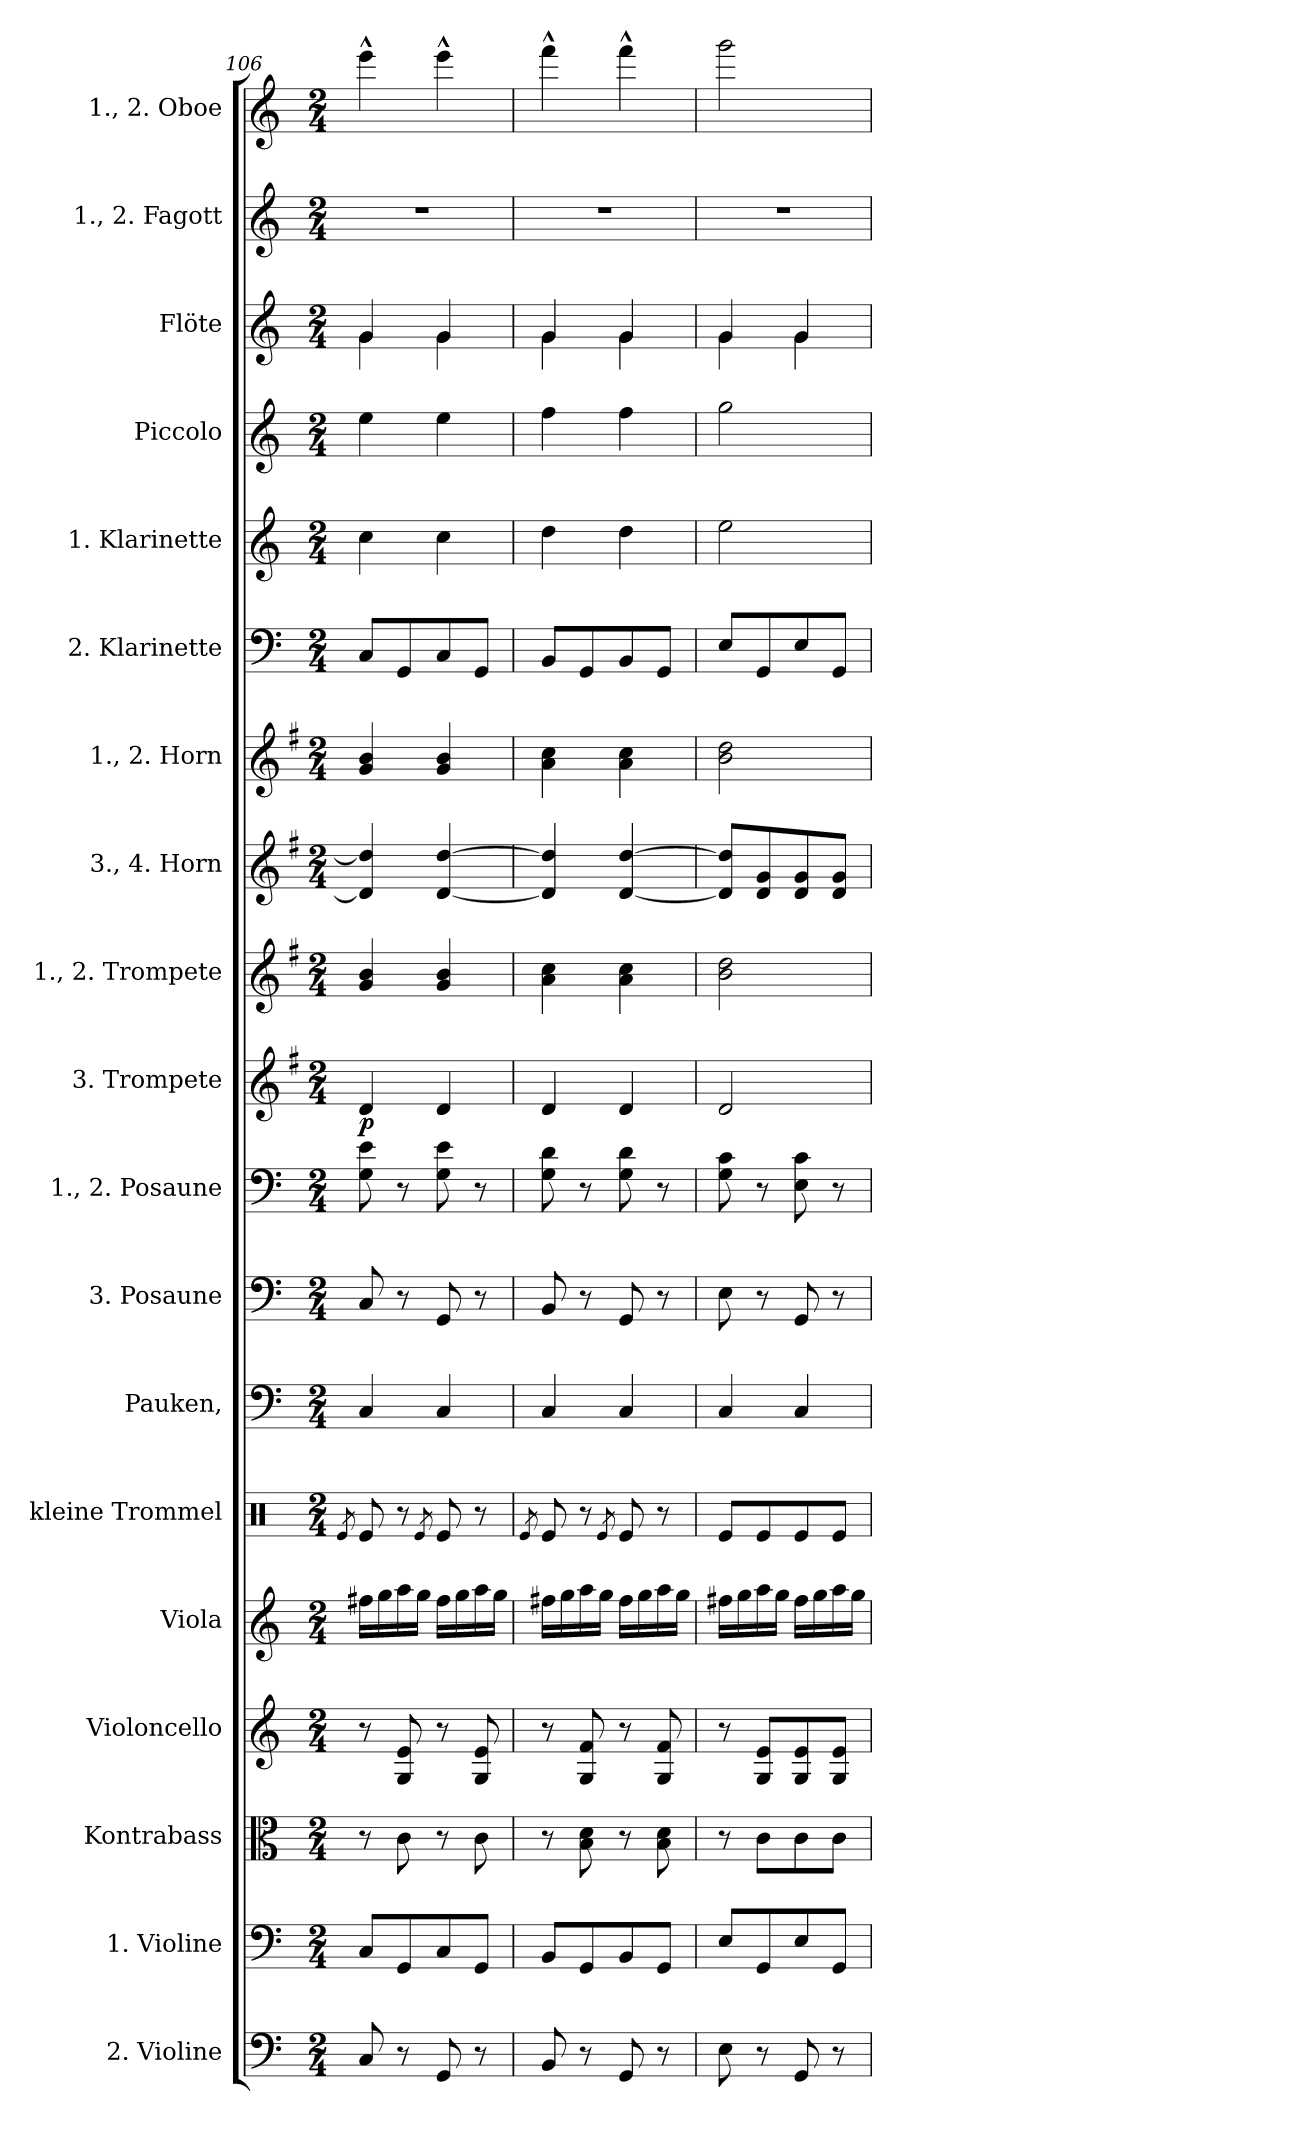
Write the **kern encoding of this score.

**kern	**dynam	**kern	**dynam	**kern	**dynam	**kern	**dynam	**kern	**dynam	**kern	**dynam	**kern	**dynam	**kern	**dynam	**kern	**dynam	**kern	**dynam	**kern	**dynam	**kern	**dynam	**kern	**dynam	**kern	**dynam	**kern	**dynam	**kern	**dynam	**kern	**dynam	**kern	**kern	**dynam
*part19	*part19	*part18	*part18	*part17	*part17	*part16	*part16	*part15	*part15	*part14	*part14	*part13	*part13	*part12	*part12	*part11	*part11	*part10	*part10	*part9	*part9	*part8	*part8	*part7	*part7	*part6	*part6	*part5	*part5	*part4	*part4	*part3	*part3	*part2	*part1	*part1
*staff19	*staff19	*staff18	*staff18	*staff17	*staff17	*staff16	*staff16	*staff15	*staff15	*staff14	*staff14	*staff13	*staff13	*staff12	*staff12	*staff11	*staff11	*staff10	*staff10	*staff9	*staff9	*staff8	*staff8	*staff7	*staff7	*staff6	*staff6	*staff5	*staff5	*staff4	*staff4	*staff3	*staff3	*staff2	*staff1	*staff1
*I"2. Violine	*	*I"1. Violine	*	*I"Kontrabass	*	*I"Violoncello	*	*I"Viola	*	*I"kleine Trommel	*	*I"Pauken,	*	*I"3. Posaune	*	*I"1., 2. Posaune	*	*I"3. Trompete	*	*I"1., 2. Trompete	*	*I"3., 4. Horn	*	*I"1., 2. Horn	*	*I"2. Klarinette	*	*I"1. Klarinette	*	*I"Piccolo	*	*I"Flöte	*	*I"1., 2. Fagott	*I"1., 2. Oboe	*
*I'2. Vl.	*	*I'1. Vl.	*	*I'Kb.	*	*I'Vc.	*	*I'Va.	*	*I'kl. Tr.	*	*I'Pk.,	*	*I'3. Pos.	*	*I'1., 2. Pos.	*	*I'3. Trp.	*	*I'1., 2. Trp.	*	*I'3., 4. Hr.	*	*I'1., 2.  Hr.	*	*I'2. Klar.	*	*I'1. Klar.	*	*I'Picc.	*	*I'Fl.	*	*I'1., 2. Fag.	*I'1., 2. Ob.	*
*clefF4	*	*clefF4	*	*clefC3	*	*clefG2	*	*clefG2	*	*clefX	*	*clefF4	*	*clefF4	*	*clefF4	*	*clefG2	*	*clefG2	*	*clefG2	*	*clefG2	*	*clefF4	*	*clefG2	*	*clefG2	*	*clefG2	*	*clefG2	*clefG2	*
*ITrd7c12	*	*	*	*	*	*	*	*	*	*	*	*	*	*	*	*	*	*ITrd-3c-5	*	*ITrd-3c-5	*	*ITrd4c7	*	*ITrd4c7	*	*	*	*ITrd1c2	*	*ITrd1c2	*	*	*	*ITrd-7c-12	*	*
*k[]	*	*k[]	*	*k[]	*	*k[]	*	*k[]	*	*k[]	*	*k[]	*	*k[]	*	*k[]	*	*k[]	*	*k[]	*	*k[]	*	*k[]	*	*k[]	*	*k[b-e-]	*	*k[b-e-]	*	*k[]	*	*k[]	*k[]	*
*M2/4	*	*M2/4	*	*M2/4	*	*M2/4	*	*M2/4	*	*M2/4	*	*M2/4	*	*M2/4	*	*M2/4	*	*M2/4	*	*M2/4	*	*M2/4	*	*M2/4	*	*M2/4	*	*M2/4	*	*M2/4	*	*M2/4	*	*M2/4	*M2/4	*
=106	=106	=106	=106	=106	=106	=106	=106	=106	=106	=106	=106	=106	=106	=106	=106	=106	=106	=106	=106	=106	=106	=106	=106	=106	=106	=106	=106	=106	=106	=106	=106	=106	=106	=106	=106	=106
.	.	.	.	.	.	.	.	.	.	8qRe/	.	.	.	.	.	.	.	.	.	.	.	.	.	.	.	.	.	.	.	.	.	.	.	.	.	.
*	*	*	*	*	*	*	*	*	*	*	*	*	*	*	*	*	*	*	*	*	*	*	*	*	*	*	*	*	*	*	*	*^	*	*	*	*
!	!LO:DY:b	!	!LO:DY:b	!	!LO:DY:b	!	!LO:DY:b	!	!LO:DY:b	!	!LO:DY:b	!	!LO:DY:b	!	!LO:DY:b	!	!LO:DY:b	!	!LO:DY:b	!	!LO:DY:b	!	!LO:DY:b	!	!LO:DY:b	!	!LO:DY:b	!	!LO:DY:b	!	!LO:DY:b	!	!	!LO:DY:a	!	!	!
!	!	!	!	!	!	!	!	!	!	!	!	!	!	!	!	!	!	!	!	!	!	!	!	!	!	!	!	!	!	!	!	!	!	!LO:DY:n=1:b	!	!	!LO:DY:b
*	*	*	*	*	*	*	*	*	*	*	*	*	*	*	*	*	*	*^	*	*	*	*	*	*	*	*	*	*	*	*	*	*	*	*	*	*	*
8CC/	cresc.	8C/L	cresc.	8r	cresc.	8r	cresc.	16ff#X\LL	cresc.	8Re/	cresc.	4C/	cresc.	8C/	cresc.	8G\ 8e\	cresc.	4g/	16ryy	p	4cc/ 4ee/	cresc.	4G]/ 4g]/	cresc.	4c/ 4e/	cresc.	8C/L	cresc.	4b-\	cresc.	4dd\	cresc.	4g/	4g\	cresc. cresc.	2r	4eee^^\	cresc.
!	!	!	!	!	!	!	!	!	!	!	!	!	!	!	!	!	!	!	!	!LO:DY:b	!	!	!	!	!	!	!	!	!	!	!	!	!	!	!	!	!	!
.	.	.	.	.	.	.	.	16gg\	.	.	.	.	.	.	.	.	.	.	4..ryy	cresc.	.	.	.	.	.	.	.	.	.	.	.	.	.	.	.	.	.	.
8r	.	8GG/	.	8c\	.	8G/ 8e/	.	16aa\	.	8r	.	.	.	8r	.	8r	.	.	.	.	.	.	.	.	.	.	8GG/	.	.	.	.	.	.	.	.	.	.	.
.	.	.	.	.	.	.	.	16gg\JJ	.	.	.	.	.	.	.	.	.	.	.	.	.	.	.	.	.	.	.	.	.	.	.	.	.	.	.	.	.	.
.	.	.	.	.	.	.	.	.	.	8qRe/	.	.	.	.	.	.	.	.	.	.	.	.	.	.	.	.	.	.	.	.	.	.	.	.	.	.	.	.
8GGG/	.	8C/	.	8r	.	8r	.	16ff#\LL	.	8Re/	.	4C/	.	8GG/	.	8G\ 8e\	.	4g/	.	.	4cc/ 4ee/	.	[4G/ [4g/	.	4c/ 4e/	.	8C/	.	4b-\	.	4dd\	.	4g/	4g\	.	.	4eee^^\	.
.	.	.	.	.	.	.	.	16gg\	.	.	.	.	.	.	.	.	.	.	.	.	.	.	.	.	.	.	.	.	.	.	.	.	.	.	.	.	.	.
8r	.	8GG/J	.	8c\	.	8G/ 8e/	.	16aa\	.	8r	.	.	.	8r	.	8r	.	.	.	.	.	.	.	.	.	.	8GG/J	.	.	.	.	.	.	.	.	.	.	.
.	.	.	.	.	.	.	.	16gg\JJ	.	.	.	.	.	.	.	.	.	.	.	.	.	.	.	.	.	.	.	.	.	.	.	.	.	.	.	.	.	.
*	*	*	*	*	*	*	*	*	*	*	*	*	*	*	*	*	*	*v	*v	*	*	*	*	*	*	*	*	*	*	*	*	*	*	*	*	*	*	*
=107	=107	=107	=107	=107	=107	=107	=107	=107	=107	=107	=107	=107	=107	=107	=107	=107	=107	=107	=107	=107	=107	=107	=107	=107	=107	=107	=107	=107	=107	=107	=107	=107	=107	=107	=107	=107	=107
.	.	.	.	.	.	.	.	.	.	8qRe/	.	.	.	.	.	.	.	.	.	.	.	.	.	.	.	.	.	.	.	.	.	.	.	.	.	.	.
8BBB/	.	8BB/L	.	8r	.	8r	.	16ff#X\LL	.	8Re/	.	4C/	.	8BB/	.	8G\ 8d\	.	4g/	.	4dd\ 4ff\	.	4G]/ 4g]/	.	4d\ 4f\	.	8BB/L	.	4cc\	.	4ee-\	.	4g/	4g\	.	2r	4fff^^\	.
.	.	.	.	.	.	.	.	16gg\	.	.	.	.	.	.	.	.	.	.	.	.	.	.	.	.	.	.	.	.	.	.	.	.	.	.	.	.	.
8r	.	8GG/	.	8B\ 8d\	.	8G/ 8f/	.	16aa\	.	8r	.	.	.	8r	.	8r	.	.	.	.	.	.	.	.	.	8GG/	.	.	.	.	.	.	.	.	.	.	.
.	.	.	.	.	.	.	.	16gg\JJ	.	.	.	.	.	.	.	.	.	.	.	.	.	.	.	.	.	.	.	.	.	.	.	.	.	.	.	.	.
.	.	.	.	.	.	.	.	.	.	8qRe/	.	.	.	.	.	.	.	.	.	.	.	.	.	.	.	.	.	.	.	.	.	.	.	.	.	.	.
8GGG/	.	8BB/	.	8r	.	8r	.	16ff#\LL	.	8Re/	.	4C/	.	8GG/	.	8G\ 8d\	.	4g/	.	4dd\ 4ff\	.	[4G/ [4g/	.	4d\ 4f\	.	8BB/	.	4cc\	.	4ee-\	.	4g/	4g\	.	.	4fff^^\	.
.	.	.	.	.	.	.	.	16gg\	.	.	.	.	.	.	.	.	.	.	.	.	.	.	.	.	.	.	.	.	.	.	.	.	.	.	.	.	.
8r	.	8GG/J	.	8B\ 8d\	.	8G/ 8f/	.	16aa\	.	8r	.	.	.	8r	.	8r	.	.	.	.	.	.	.	.	.	8GG/J	.	.	.	.	.	.	.	.	.	.	.
.	.	.	.	.	.	.	.	16gg\JJ	.	.	.	.	.	.	.	.	.	.	.	.	.	.	.	.	.	.	.	.	.	.	.	.	.	.	.	.	.
=108	=108	=108	=108	=108	=108	=108	=108	=108	=108	=108	=108	=108	=108	=108	=108	=108	=108	=108	=108	=108	=108	=108	=108	=108	=108	=108	=108	=108	=108	=108	=108	=108	=108	=108	=108	=108	=108
8EE\	.	8E/L	.	8r	.	8r	.	16ff#X\LL	.	8Re/L	.	4C/	.	8E\	.	8G\ 8c\	.	2g/	.	2ee\ 2gg\	.	8G]/ 8g]/L	.	2e\ 2g\	.	8E/L	.	2dd\	.	2ff\	.	4g/	4g\	.	2r	2ggg\	.
.	.	.	.	.	.	.	.	16gg\	.	.	.	.	.	.	.	.	.	.	.	.	.	.	.	.	.	.	.	.	.	.	.	.	.	.	.	.	.
8r	.	8GG/	.	8c\L	.	8G/ 8e/L	.	16aa\	.	8Re/	.	.	.	8r	.	8r	.	.	.	.	.	8G/ 8c/	.	.	.	8GG/	.	.	.	.	.	.	.	.	.	.	.
.	.	.	.	.	.	.	.	16gg\JJ	.	.	.	.	.	.	.	.	.	.	.	.	.	.	.	.	.	.	.	.	.	.	.	.	.	.	.	.	.
8GGG/	.	8E/	.	8c\	.	8G/ 8e/	.	16ff#\LL	.	8Re/	.	4C/	.	8GG/	.	8E\ 8c\	.	.	.	.	.	8G/ 8c/	.	.	.	8E/	.	.	.	.	.	4g/	4g\	.	.	.	.
.	.	.	.	.	.	.	.	16gg\	.	.	.	.	.	.	.	.	.	.	.	.	.	.	.	.	.	.	.	.	.	.	.	.	.	.	.	.	.
8r	.	8GG/J	.	8c\J	.	8G/ 8e/J	.	16aa\	.	8Re/J	.	.	.	8r	.	8r	.	.	.	.	.	8G/ 8c/J	.	.	.	8GG/J	.	.	.	.	.	.	.	.	.	.	.
.	.	.	.	.	.	.	.	16gg\JJ	.	.	.	.	.	.	.	.	.	.	.	.	.	.	.	.	.	.	.	.	.	.	.	.	.	.	.	.	.
*	*	*	*	*	*	*	*	*	*	*	*	*	*	*	*	*	*	*	*	*	*	*	*	*	*	*	*	*	*	*	*	*v	*v	*	*	*	*
=	=	=	=	=	=	=	=	=	=	=	=	=	=	=	=	=	=	=	=	=	=	=	=	=	=	=	=	=	=	=	=	=	=	=	=	=
*-	*-	*-	*-	*-	*-	*-	*-	*-	*-	*-	*-	*-	*-	*-	*-	*-	*-	*-	*-	*-	*-	*-	*-	*-	*-	*-	*-	*-	*-	*-	*-	*-	*-	*-	*-	*-
